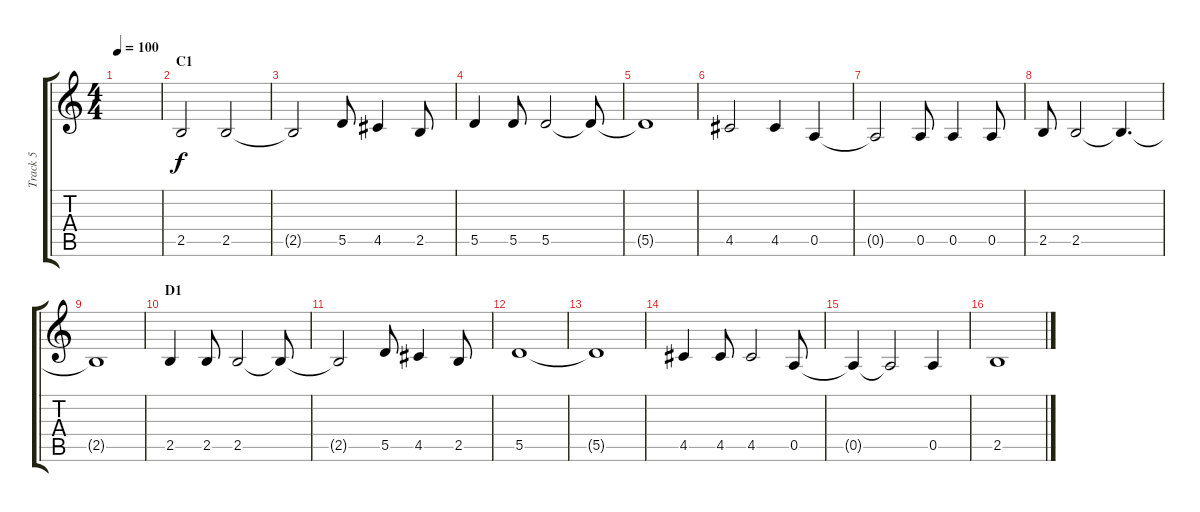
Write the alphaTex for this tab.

\track ("Track 5" "Track 5") {instrument overdrivenguitar}
\staff {score tabs}
\tuning (E4 B3 G3 D3 A2 E2) {hide}
\ts (4 4)
\tempo 100
\clef g2
\ks c
|
\section ("" "C1")
2.5.2 2.5.2 |
2.5{t}.2 5.5.8 4.5.4 2.5.8 |
5.5.4 5.5.8 5.5.2 5.5{t}.8 |
5.5{t}.1 |
4.5.2 4.5.4 0.5.4 |
0.5{t}.2 0.5.8 0.5.4 0.5.8 |
2.5.8 2.5.2 2.5{t}.4{d} |
2.5{t}.1 |
\section ("" "D1")
2.5.4 2.5.8 2.5.2 2.5{t}.8 |
2.5{t}.2 5.5.8 4.5.4 2.5.8 |
5.5.1 |
5.5{t}.1 |
4.5.4 4.5.8 4.5.2 0.5.8 |
0.5{t}.4 0.5{t}.2 0.5.4 |
2.5.1
